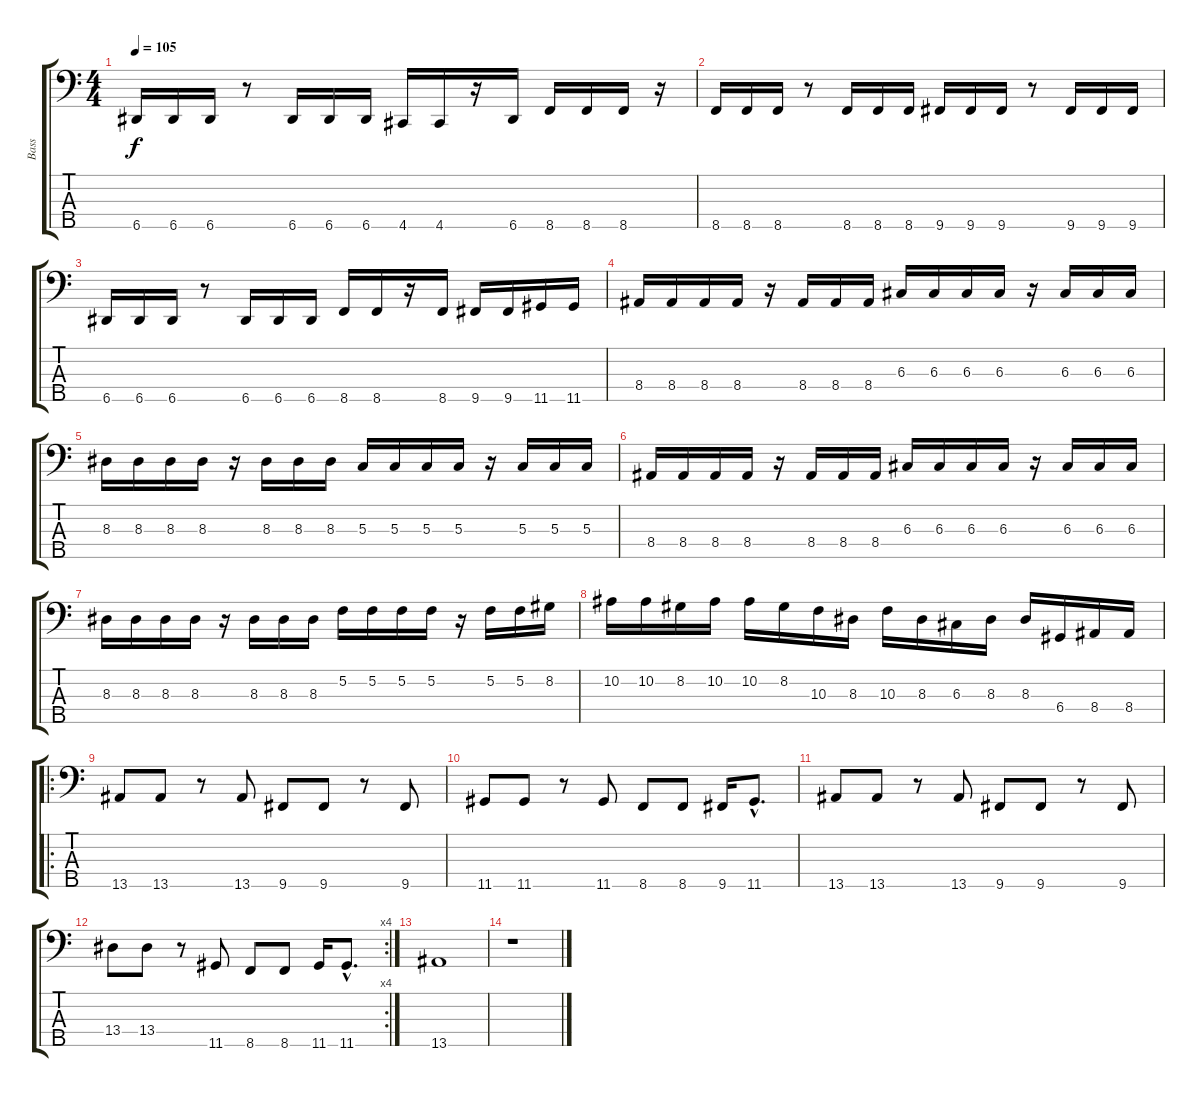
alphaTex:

\track ("Bass" "Bass") {instrument electricbasspick}
\staff {score tabs}
\tuning (F2 C2 G1 D1 A0) {hide}
\ts (4 4)
\tempo 105
\clef f4
\ks c
6.5.16{dy f} 6.5.16 6.5.16 r.8 6.5.16 6.5.16 6.5.16 4.5.16 4.5.16 r.16 6.5.16 8.5.16 8.5.16 8.5.16 r.16 |
8.5.16 8.5.16 8.5.16 r.8 8.5.16 8.5.16 8.5.16 9.5.16 9.5.16 9.5.16 r.8 9.5.16 9.5.16 9.5.16 |
6.5.16 6.5.16 6.5.16 r.8 6.5.16 6.5.16 6.5.16 8.5.16 8.5.16 r.16 8.5.16 9.5.16 9.5.16 11.5.16 11.5.16 |
8.4.16 8.4.16 8.4.16 8.4.16 r.16 8.4.16 8.4.16 8.4.16 6.3.16 6.3.16 6.3.16 6.3.16 r.16 6.3.16 6.3.16 6.3.16 |
8.3.16 8.3.16 8.3.16 8.3.16 r.16 8.3.16 8.3.16 8.3.16 5.3.16 5.3.16 5.3.16 5.3.16 r.16 5.3.16 5.3.16 5.3.16 |
8.4.16 8.4.16 8.4.16 8.4.16 r.16 8.4.16 8.4.16 8.4.16 6.3.16 6.3.16 6.3.16 6.3.16 r.16 6.3.16 6.3.16 6.3.16 |
8.3.16 8.3.16 8.3.16 8.3.16 r.16 8.3.16 8.3.16 8.3.16 5.2.16 5.2.16 5.2.16 5.2.16 r.16 5.2.16 5.2.16 8.2.16 |
10.2.16 10.2.16 8.2.16 10.2.16 10.2.16 8.2.16 10.3.16 8.3.16 10.3.16 8.3.16 6.3.16 8.3.16 8.3.16 6.4.16 8.4.16 8.4.16 |
\ro
13.5.8 13.5.8 r.8 13.5.8 9.5.8 9.5.8 r.8 9.5.8 |
11.5.8 11.5.8 r.8 11.5.8 8.5.8 8.5.8 9.5.16 11.5{hac}.8{d} |
13.5.8 13.5.8 r.8 13.5.8 9.5.8 9.5.8 r.8 9.5.8 |
\rc 4
13.4.8 13.4.8 r.8 11.5.8 8.5.8 8.5.8 11.5.16 11.5{hac}.8{d} |
13.5.1 |
r.1
